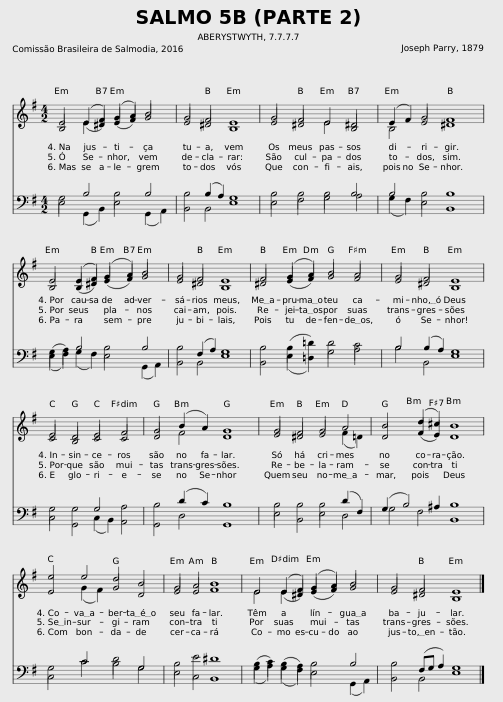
X:1
%%score { ( 1 2 ) | ( 3 4 ) }
L:1/8
M:4/2
I:linebreak $
K:G
V:1 treble
V:2 treble
V:3 bass
V:4 bass
V:1
 E4 (E2 F2) (G2 A2) B4 | G4 F4 E8 | G4 F4 E4 ^D4 | (E2 F2) G4 F8 |$ E4 (E2 F2) (G2 A2) B4 | %5
 G4 F4 E8 | F4 (G2 A2) B4 A4 | G4 F4 E8 |$ E4 D4 E4 F4 | G4 (B2 A2) G8 | %10
 G4 F4 G4 A4 | B4 (d2 ^c2) B8 |$ e4 e4 d4 B4 | G4 A4 B8 | E4 (E2 F2) (G2 A2) B4 | %15
 G4 F4 E8 |] %16
V:2
 B,4 (E2 ^D2) (E2 F2) G4 | E4 ^D4 B,8 | E4 ^D4 E4 B,4 | B,4 E4 ^D8 |$ B,4 (B,2 ^D2) (E2 F2) G4 | %5
 E4 ^D4 B,8 | ^D4 (E2 F2) G4 F4 | E4 ^D4 B,8 |$ C4 B,4 C4 C4 | D4 F4 D8 | %10
 E4 ^D4 E4 (F2 =D2) | D4 (F2 E2) D8 |$ E4 (G2 F2) G4 D4 | E4 E4 F8 | E4 (E2 ^D2) (E2 F2) G4 | %15
 E4 ^D4 B,8 |] %16
V:3
 G,4 B,4 B,4 B,4 | B,4 (B,2 A,2) G,8 | B,4 B,4 B,4 B,4 | B,4 B,4 B,8 |$ (G,2 A,2) B,4 B,4 B,4 | %5
 B,4 (F,2 A,2) G,8 | B,4 (B,2 =D2) D4 C4 | B,4 (B,2 A,2) G,8 |$ G,4 G,4 G,4 A,4 | B,4 (D2 C2) B,8 | %10
 B,4 B,4 B,4 (D2 F,2) | (G,2 B,4) ^A,2 B,8 |$ G,4 C4 D4 G,4 | B,4 E4 ^D8 | (B,2 C2) (B,2 A,2) B,4 B,4 | %15
 B,4 (F,G, A,2) G,8 |] %16
V:4
 E,4 (G,,2 B,,2) E,4 (G,,2 A,,2) | B,,4 B,,4 E,8 | E,4 F,4 G,4 A,4 | (G,2 F,2) E,4 B,,8 |$ (E,2 F,2) (G,2 F,2) E,4 (G,,2 A,,2) | %5
 B,,4 B,,4 E,8 | B,,4 (E,2 =D,2) G,4 A,4 | B,4 B,,4 E,8 |$ C,4 G,,4 (C,2 B,,2) A,,4 | G,,4 D,4 G,,8 | %10
 E,4 B,,4 E,4 D,4 | G,4 F,4 B,,8 |$ C,4 C4 B,4 G,4 | E,4 C,4 B,,8 | (G,2 A,2) (G,2 F,2) E,4 (G,,2 A,,2) | %15
 B,,4 B,,4 E,8 |] %16
